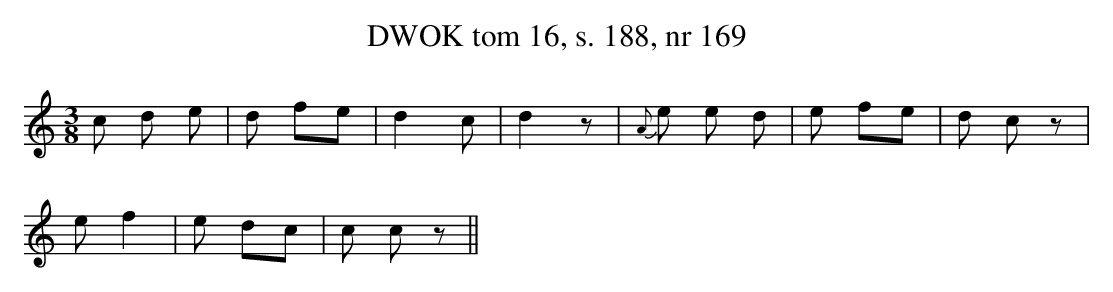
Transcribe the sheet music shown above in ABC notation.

X:1
T: DWOK tom 16, s. 188, nr 169
L: 1/16
M: 3/8
K: C
c2 d2 e2 | d2 f2e2 | d4 c2 | d4 z2 |{A} e2 e2 d2 | e2 f2e2 | d2 c2 z2 |
e2 f4 | e2 d2c2 | c2 c2 z2 ||
